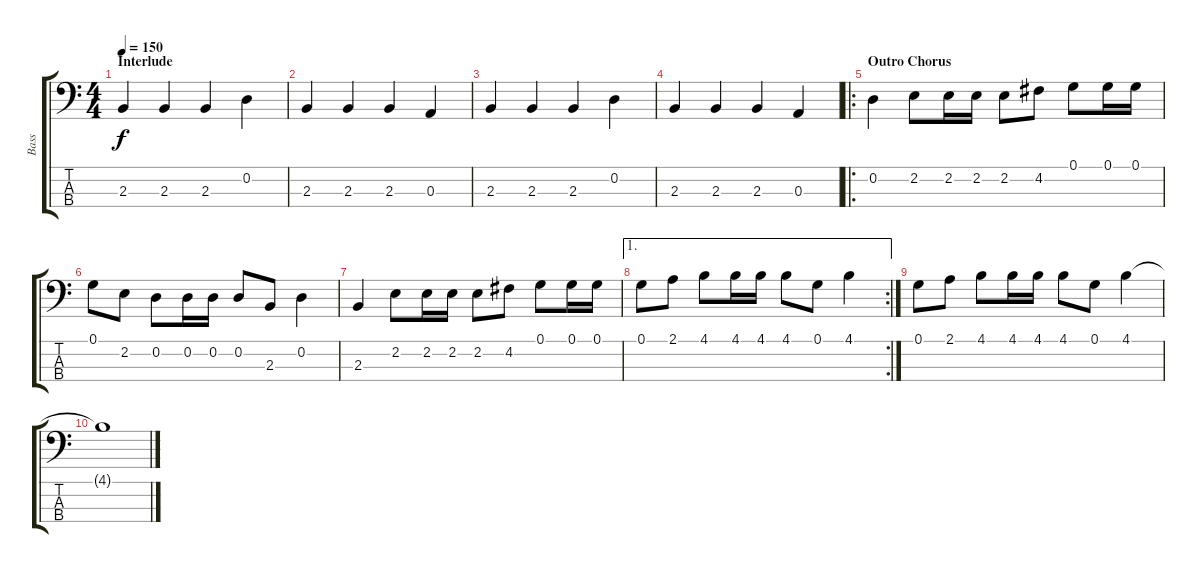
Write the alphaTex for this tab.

\track ("Bass" "Bass") {instrument electricbassfinger}
\staff {score tabs}
\tuning (G2 D2 A1 E1) {hide}
\ts (4 4)
\section ("" "Interlude")
\tempo 150
\clef f4
\ks c
2.3.4{dy f} 2.3.4 2.3.4 0.2.4 |
2.3.4 2.3.4 2.3.4 0.3.4 |
2.3.4 2.3.4 2.3.4 0.2.4 |
2.3.4 2.3.4 2.3.4 0.3.4 |
\ro
\section ("" "Outro Chorus")
0.2.4 2.2.8 2.2.16 2.2.16 2.2.8 4.2.8 0.1.8 0.1.16 0.1.16 |
0.1.8 2.2.8 0.2.8 0.2.16 0.2.16 0.2.8 2.3.8 0.2.4 |
2.3.4 2.2.8 2.2.16 2.2.16 2.2.8 4.2.8 0.1.8 0.1.16 0.1.16 |
\ae 1
\rc 2
0.1.8 2.1.8 4.1.8 4.1.16 4.1.16 4.1.8 0.1.8 4.1.4 |
0.1.8 2.1.8 4.1.8 4.1.16 4.1.16 4.1.8 0.1.8 4.1.4 |
4.1{t}.1
